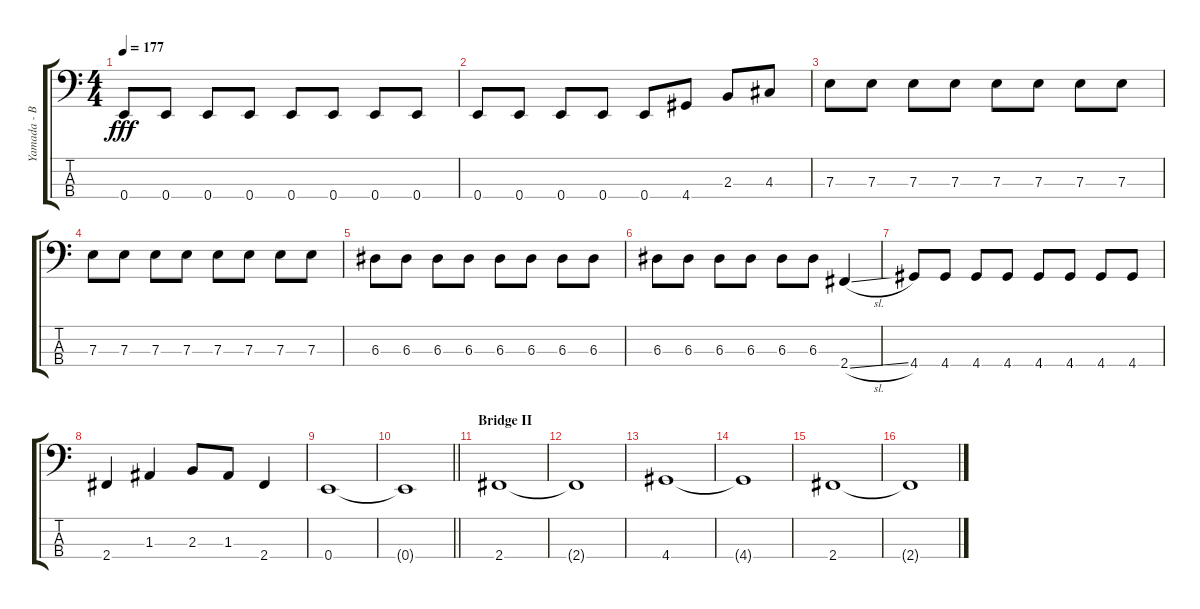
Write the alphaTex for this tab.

\track ("Yamada - Bass" "Yamada - B") {instrument electricbasspick}
\staff {score tabs}
\tuning (G2 D2 A1 E1) {hide}
\ts (4 4)
\tempo 177
\clef f4
\ks c
0.4.8{dy fff} 0.4.8 0.4.8 0.4.8 0.4.8 0.4.8 0.4.8 0.4.8 |
0.4.8 0.4.8 0.4.8 0.4.8 0.4.8 4.4.8 2.3.8 4.3.8 |
7.3.8 7.3.8 7.3.8 7.3.8 7.3.8 7.3.8 7.3.8 7.3.8 |
7.3.8 7.3.8 7.3.8 7.3.8 7.3.8 7.3.8 7.3.8 7.3.8 |
6.3.8 6.3.8 6.3.8 6.3.8 6.3.8 6.3.8 6.3.8 6.3.8 |
6.3.8 6.3.8 6.3.8 6.3.8 6.3.8 6.3.8 2.4{sl}.4 |
4.4.8 4.4.8 4.4.8 4.4.8 4.4.8 4.4.8 4.4.8 4.4.8 |
2.4.4 1.3.4 2.3.8 1.3.8 2.4.4 |
0.4.1 |
\barLineRight lightlight
0.4{t}.1 |
\section ("" "Bridge II")
2.4.1 |
2.4{t}.1 |
4.4.1 |
4.4{t}.1 |
2.4.1 |
2.4{t}.1
